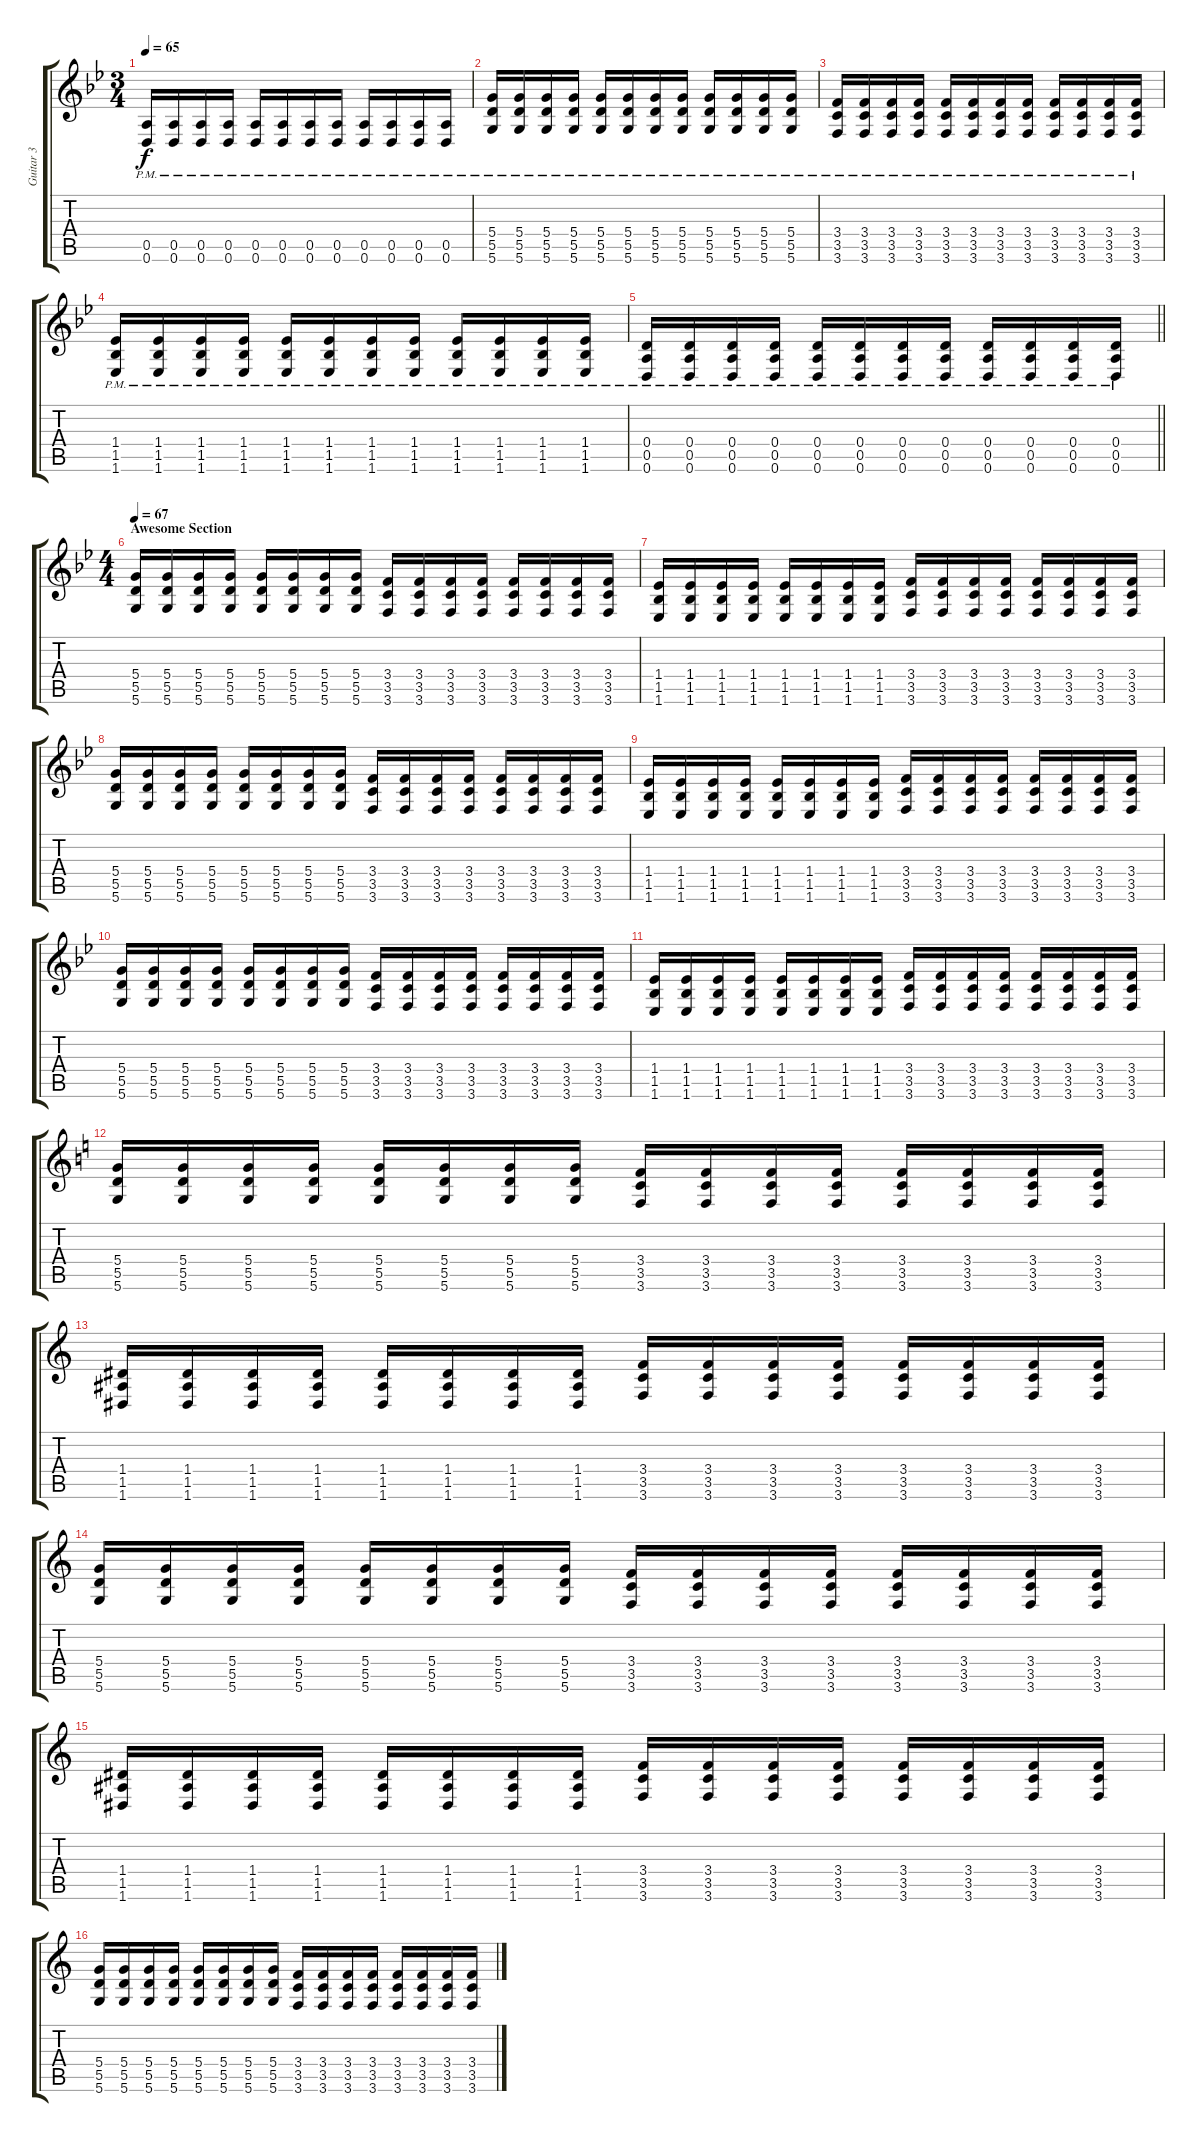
\track ("Guitar 3" "Guitar 3") {instrument overdrivenguitar}
\staff {score tabs}
\tuning (E4 B3 G3 D3 A2 D2) {hide}
\ts (3 4)
\tempo 65
\clef g2
\ks bb
(0.5{pm} 0.6{pm}).16{dy f} (0.5 0.6{pm}).16 (0.5{pm} 0.6{pm}).16 (0.5{pm} 0.6{pm}).16 (0.5{pm} 0.6{pm}).16 (0.5{pm} 0.6{pm}).16 (0.5{pm} 0.6{pm}).16 (0.5{pm} 0.6{pm}).16 (0.5{pm} 0.6{pm}).16 (0.5{pm} 0.6{pm}).16 (0.5{pm} 0.6{pm}).16 (0.5{pm} 0.6{pm}).16 |
(5.4{pm} 5.5{pm} 5.6{pm}).16{volume 11} (5.4{pm} 5.5{pm} 5.6{pm}).16 (5.4{pm} 5.5{pm} 5.6{pm}).16 (5.4{pm} 5.5{pm} 5.6{pm}).16 (5.4{pm} 5.5{pm} 5.6{pm}).16 (5.4{pm} 5.5{pm} 5.6{pm}).16 (5.4{pm} 5.5{pm} 5.6{pm}).16 (5.4{pm} 5.5{pm} 5.6{pm}).16 (5.4{pm} 5.5{pm} 5.6{pm}).16 (5.4{pm} 5.5{pm} 5.6{pm}).16 (5.4{pm} 5.5{pm} 5.6{pm}).16 (5.4{pm} 5.5{pm} 5.6{pm}).16 |
(3.4{pm} 3.5{pm} 3.6{pm}).16 (3.4{pm} 3.5{pm} 3.6{pm}).16 (3.4{pm} 3.5{pm} 3.6{pm}).16 (3.4{pm} 3.5{pm} 3.6{pm}).16 (3.4{pm} 3.5{pm} 3.6{pm}).16 (3.4{pm} 3.5{pm} 3.6{pm}).16 (3.4{pm} 3.5{pm} 3.6{pm}).16 (3.4{pm} 3.5{pm} 3.6{pm}).16 (3.4{pm} 3.5{pm} 3.6{pm}).16 (3.4{pm} 3.5{pm} 3.6{pm}).16 (3.4{pm} 3.5{pm} 3.6{pm}).16 (3.4{pm} 3.5{pm} 3.6{pm}).16 |
(1.4{pm} 1.5{pm} 1.6).16{volume 13} (1.4{pm} 1.5{pm} 1.6{pm}).16 (1.4{pm} 1.5{pm} 1.6{pm}).16 (1.4{pm} 1.5{pm} 1.6{pm}).16 (1.4{pm} 1.5{pm} 1.6{pm}).16 (1.4{pm} 1.5{pm} 1.6{pm}).16 (1.4{pm} 1.5{pm} 1.6{pm}).16 (1.4{pm} 1.5{pm} 1.6{pm}).16 (1.4{pm} 1.5{pm} 1.6{pm}).16 (1.4{pm} 1.5{pm} 1.6{pm}).16 (1.4{pm} 1.5{pm} 1.6{pm}).16 (1.4{pm} 1.5{pm} 1.6{pm}).16 |
\barLineRight lightlight
(0.4{pm} 0.5{pm} 0.6{pm}).16 (0.4{pm} 0.5 0.6{pm}).16 (0.4{pm} 0.5{pm} 0.6{pm}).16 (0.4{pm} 0.5{pm} 0.6{pm}).16 (0.4{pm} 0.5{pm} 0.6{pm}).16 (0.4{pm} 0.5{pm} 0.6{pm}).16 (0.4{pm} 0.5{pm} 0.6{pm}).16 (0.4{pm} 0.5{pm} 0.6{pm}).16 (0.4{pm} 0.5{pm} 0.6{pm}).16 (0.4{pm} 0.5{pm} 0.6{pm}).16 (0.4{pm} 0.5{pm} 0.6{pm}).16 (0.4{pm} 0.5{pm} 0.6{pm}).16 |
\ts (4 4)
\section ("" "Awesome Section")
\tempo 67
(5.4 5.5 5.6).16{volume 13} (5.4 5.5 5.6).16 (5.4 5.5 5.6).16 (5.4 5.5 5.6).16 (5.4 5.5 5.6).16 (5.4 5.5 5.6).16 (5.4 5.5 5.6).16 (5.4 5.5 5.6).16 (3.4 3.5 3.6).16 (3.4 3.5 3.6).16 (3.4 3.5 3.6).16 (3.4 3.5 3.6).16 (3.4 3.5 3.6).16 (3.4 3.5 3.6).16 (3.4 3.5 3.6).16 (3.4 3.5 3.6).16 |
(1.4 1.5 1.6).16 (1.4 1.5 1.6).16 (1.4 1.5 1.6).16 (1.4 1.5 1.6).16 (1.4 1.5 1.6).16 (1.4 1.5 1.6).16 (1.4 1.5 1.6).16 (1.4 1.5 1.6).16 (3.4 3.5 3.6).16 (3.4 3.5 3.6).16 (3.4 3.5 3.6).16 (3.4 3.5 3.6).16 (3.4 3.5 3.6).16 (3.4 3.5 3.6).16 (3.4 3.5 3.6).16 (3.4 3.5 3.6).16 |
(5.4 5.5 5.6).16{volume 15} (5.4 5.5 5.6).16 (5.4 5.5 5.6).16 (5.4 5.5 5.6).16 (5.4 5.5 5.6).16 (5.4 5.5 5.6).16 (5.4 5.5 5.6).16 (5.4 5.5 5.6).16 (3.4 3.5 3.6).16 (3.4 3.5 3.6).16 (3.4 3.5 3.6).16 (3.4 3.5 3.6).16 (3.4 3.5 3.6).16 (3.4 3.5 3.6).16 (3.4 3.5 3.6).16 (3.4 3.5 3.6).16 |
(1.4 1.5 1.6).16 (1.4 1.5 1.6).16 (1.4 1.5 1.6).16 (1.4 1.5 1.6).16 (1.4 1.5 1.6).16 (1.4 1.5 1.6).16 (1.4 1.5 1.6).16 (1.4 1.5 1.6).16 (3.4 3.5 3.6).16 (3.4 3.5 3.6).16 (3.4 3.5 3.6).16 (3.4 3.5 3.6).16 (3.4 3.5 3.6).16 (3.4 3.5 3.6).16 (3.4 3.5 3.6).16 (3.4 3.5 3.6).16 |
(5.4 5.5 5.6).16{volume 15} (5.4 5.5 5.6).16 (5.4 5.5 5.6).16 (5.4 5.5 5.6).16 (5.4 5.5 5.6).16 (5.4 5.5 5.6).16 (5.4 5.5 5.6).16 (5.4 5.5 5.6).16 (3.4 3.5 3.6).16 (3.4 3.5 3.6).16 (3.4 3.5 3.6).16 (3.4 3.5 3.6).16 (3.4 3.5 3.6).16 (3.4 3.5 3.6).16 (3.4 3.5 3.6).16 (3.4 3.5 3.6).16 |
(1.4 1.5 1.6).16 (1.4 1.5 1.6).16 (1.4 1.5 1.6).16 (1.4 1.5 1.6).16 (1.4 1.5 1.6).16 (1.4 1.5 1.6).16 (1.4 1.5 1.6).16 (1.4 1.5 1.6).16 (3.4 3.5 3.6).16 (3.4 3.5 3.6).16 (3.4 3.5 3.6).16 (3.4 3.5 3.6).16 (3.4 3.5 3.6).16 (3.4 3.5 3.6).16 (3.4 3.5 3.6).16 (3.4 3.5 3.6).16 |
\ks c
(5.4 5.5 5.6).16 (5.4 5.5 5.6).16 (5.4 5.5 5.6).16 (5.4 5.5 5.6).16 (5.4 5.5 5.6).16 (5.4 5.5 5.6).16 (5.4 5.5 5.6).16 (5.4 5.5 5.6).16 (3.4 3.5 3.6).16 (3.4 3.5 3.6).16 (3.4 3.5 3.6).16 (3.4 3.5 3.6).16 (3.4 3.5 3.6).16 (3.4 3.5 3.6).16 (3.4 3.5 3.6).16 (3.4 3.5 3.6).16 |
(1.4 1.5 1.6).16 (1.4 1.5 1.6).16 (1.4 1.5 1.6).16 (1.4 1.5 1.6).16 (1.4 1.5 1.6).16 (1.4 1.5 1.6).16 (1.4 1.5 1.6).16 (1.4 1.5 1.6).16 (3.4 3.5 3.6).16 (3.4 3.5 3.6).16 (3.4 3.5 3.6).16 (3.4 3.5 3.6).16 (3.4 3.5 3.6).16 (3.4 3.5 3.6).16 (3.4 3.5 3.6).16 (3.4 3.5 3.6).16 |
(5.4 5.5 5.6).16 (5.4 5.5 5.6).16 (5.4 5.5 5.6).16 (5.4 5.5 5.6).16 (5.4 5.5 5.6).16 (5.4 5.5 5.6).16 (5.4 5.5 5.6).16 (5.4 5.5 5.6).16 (3.4 3.5 3.6).16 (3.4 3.5 3.6).16 (3.4 3.5 3.6).16 (3.4 3.5 3.6).16 (3.4 3.5 3.6).16 (3.4 3.5 3.6).16 (3.4 3.5 3.6).16 (3.4 3.5 3.6).16 |
(1.4 1.5 1.6).16 (1.4 1.5 1.6).16 (1.4 1.5 1.6).16 (1.4 1.5 1.6).16 (1.4 1.5 1.6).16 (1.4 1.5 1.6).16 (1.4 1.5 1.6).16 (1.4 1.5 1.6).16 (3.4 3.5 3.6).16 (3.4 3.5 3.6).16 (3.4 3.5 3.6).16 (3.4 3.5 3.6).16 (3.4 3.5 3.6).16 (3.4 3.5 3.6).16 (3.4 3.5 3.6).16 (3.4 3.5 3.6).16 |
(5.4 5.5 5.6).16 (5.4 5.5 5.6).16 (5.4 5.5 5.6).16 (5.4 5.5 5.6).16 (5.4 5.5 5.6).16 (5.4 5.5 5.6).16 (5.4 5.5 5.6).16 (5.4 5.5 5.6).16 (3.4 3.5 3.6).16 (3.4 3.5 3.6).16 (3.4 3.5 3.6).16 (3.4 3.5 3.6).16 (3.4 3.5 3.6).16 (3.4 3.5 3.6).16 (3.4 3.5 3.6).16 (3.4 3.5 3.6).16
